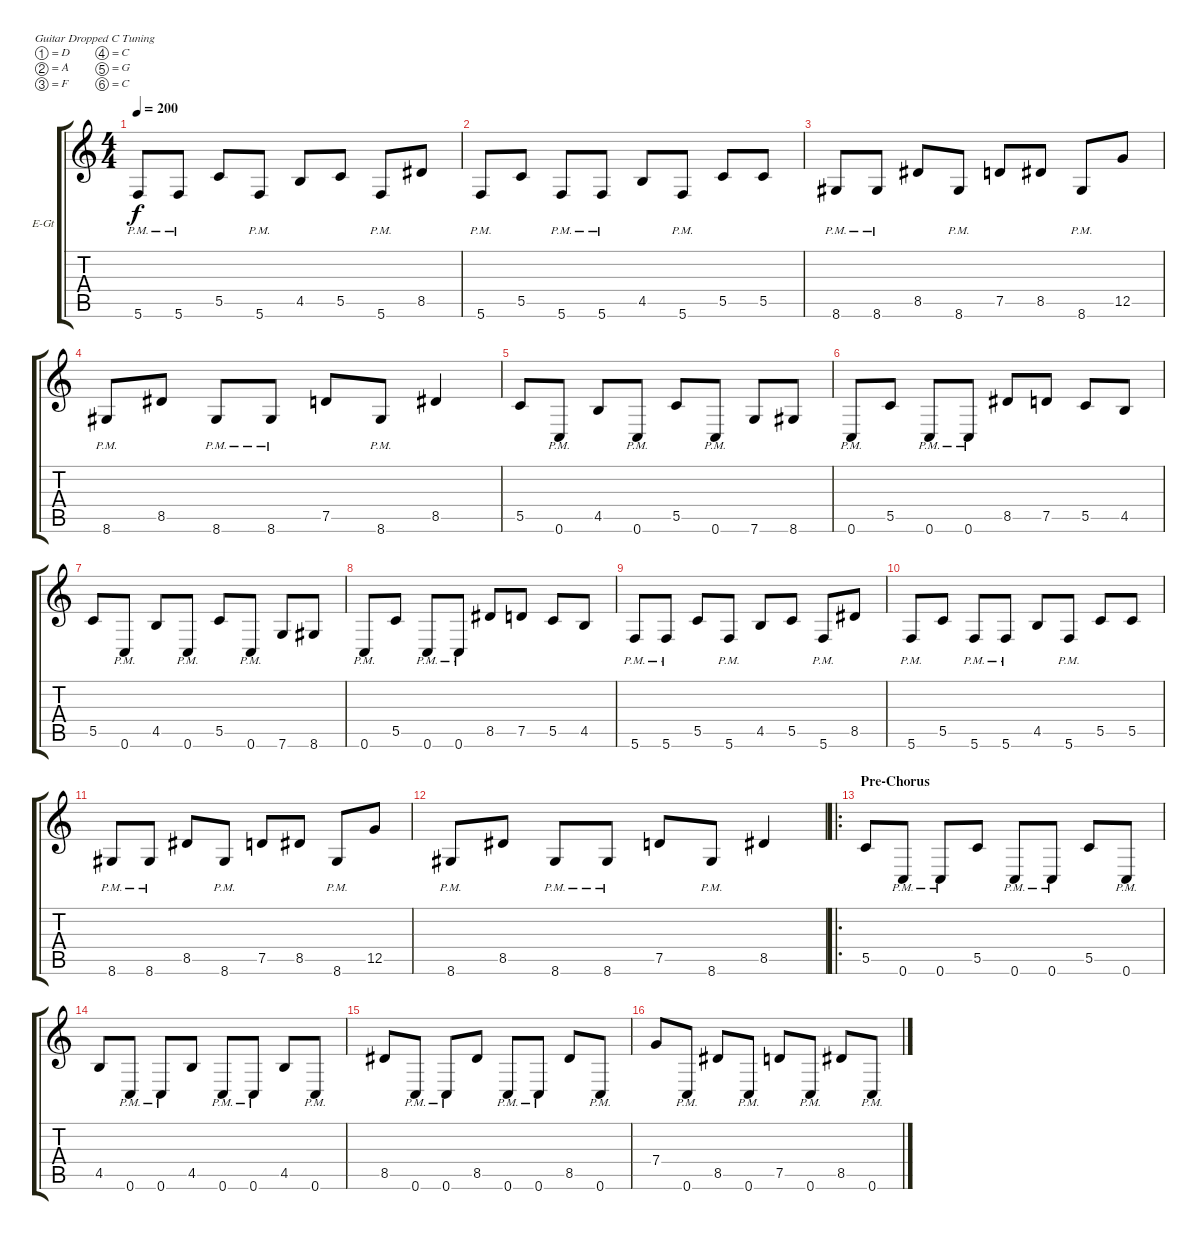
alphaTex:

\defaultSystemsLayout 4
\bracketExtendMode groupsimilarinstruments
\firstSystemTrackNameOrientation horizontal
\otherSystemsTrackNameOrientation horizontal
\track ("Guitar 1" "E-Gt") {instrument distortionguitar}
\staff {score tabs}
\tuning (D4 A3 F3 C3 G2 C2)
\ts (4 4)
\tempo 200
\clef g2
\ks c
5.6{pm}.8{dy f} 5.6{pm}.8 5.5.8 5.6{pm}.8 4.5.8 5.5.8 5.6{pm}.8 8.5.8 |
5.6{pm}.8 5.5.8 5.6{pm}.8 5.6{pm}.8 4.5.8 5.6{pm}.8 5.5.8 5.5.8 |
8.6{pm}.8 8.6{pm}.8 8.5.8 8.6{pm}.8 7.5.8 8.5.8 8.6{pm}.8 12.5.8 |
8.6{pm}.8 8.5.8 8.6{pm}.8 8.6{pm}.8 7.5.8 8.6{pm}.8 8.5.4 |
5.5.8 0.6{pm}.8 4.5.8 0.6{pm}.8 5.5.8 0.6{pm}.8 7.6.8 8.6.8 |
0.6{pm}.8 5.5.8 0.6{pm}.8 0.6{pm}.8 8.5.8 7.5.8 5.5.8 4.5.8 |
5.5.8 0.6{pm}.8 4.5.8 0.6{pm}.8 5.5.8 0.6{pm}.8 7.6.8 8.6.8 |
0.6{pm}.8 5.5.8 0.6{pm}.8 0.6{pm}.8 8.5.8 7.5.8 5.5.8 4.5.8 |
5.6{pm}.8 5.6{pm}.8 5.5.8 5.6{pm}.8 4.5.8 5.5.8 5.6{pm}.8 8.5.8 |
5.6{pm}.8 5.5.8 5.6{pm}.8 5.6{pm}.8 4.5.8 5.6{pm}.8 5.5.8 5.5.8 |
8.6{pm}.8 8.6{pm}.8 8.5.8 8.6{pm}.8 7.5.8 8.5.8 8.6{pm}.8 12.5.8 |
8.6{pm}.8 8.5.8 8.6{pm}.8 8.6{pm}.8 7.5.8 8.6{pm}.8 8.5.4 |
\ro
\section ("" "Pre-Chorus")
5.5.8 0.6{pm}.8 0.6{pm}.8 5.5.8 0.6{pm}.8 0.6{pm}.8 5.5.8 0.6{pm}.8 |
4.5.8 0.6{pm}.8 0.6{pm}.8 4.5.8 0.6{pm}.8 0.6{pm}.8 4.5.8 0.6{pm}.8 |
8.5.8 0.6{pm}.8 0.6{pm}.8 8.5.8 0.6{pm}.8 0.6{pm}.8 8.5.8 0.6{pm}.8 |
7.4.8 0.6{pm}.8 8.5.8 0.6{pm}.8 7.5.8 0.6{pm}.8 8.5.8 0.6{pm}.8
